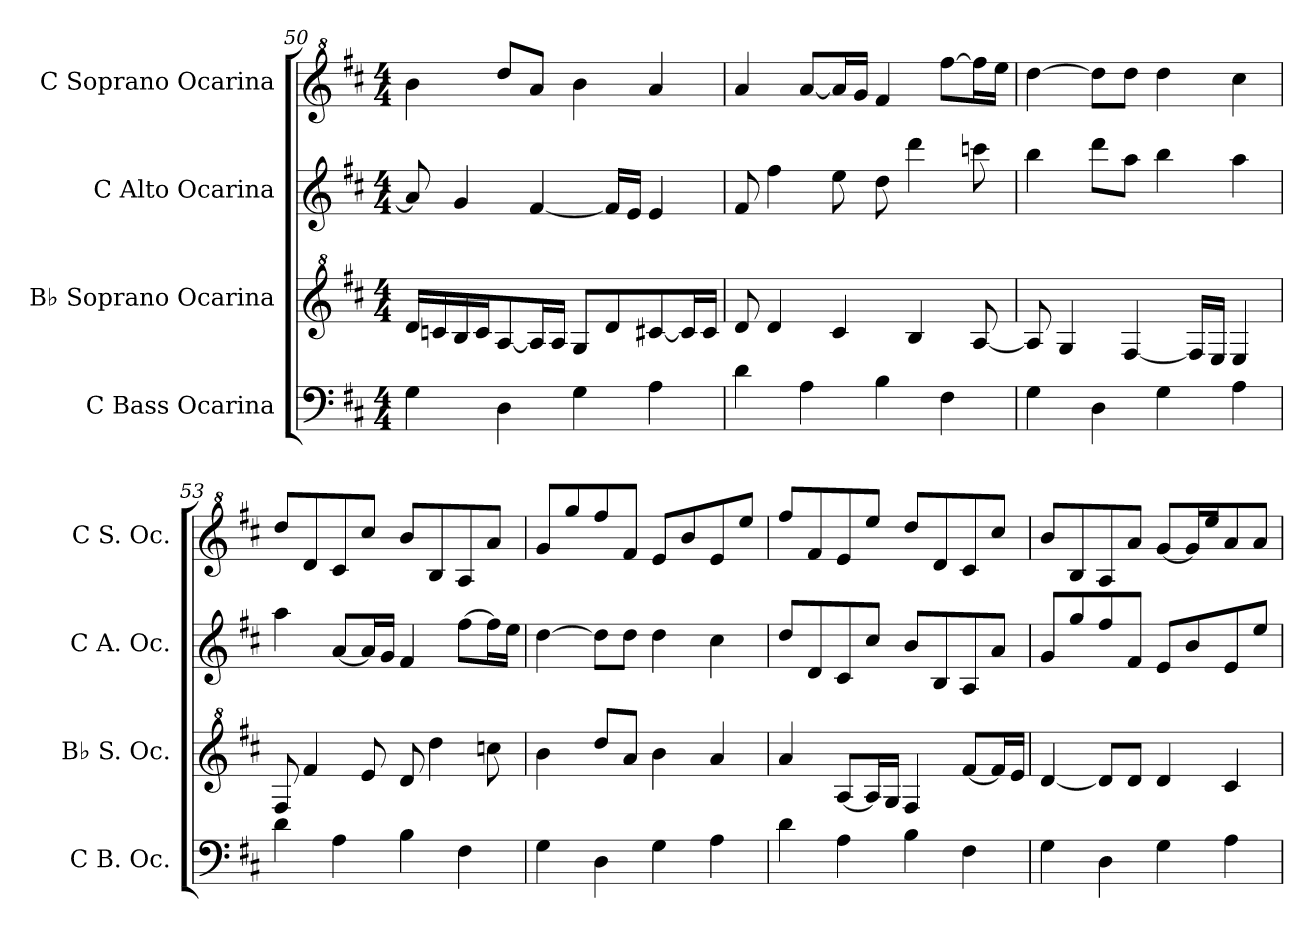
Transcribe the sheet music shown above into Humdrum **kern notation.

**kern	**kern	**kern	**kern
*part4	*part3	*part2	*part1
*staff4	*staff3	*staff2	*staff1
*I"C Bass Ocarina	*I"B♭ Soprano Ocarina	*I"C Alto Ocarina	*I"C Soprano Ocarina
*I'C B. Oc.	*I'B♭ S. Oc.	*I'C A. Oc.	*I'C S. Oc.
!!LO:LB:g=z
*clefF4	*clefG^2	*clefG2	*clefG^2
*k[f#c#]	*k[f#c#]	*k[f#c#]	*k[f#c#]
*D:	*D:	*D:	*D:
*M4/4	*M4/4	*M4/4	*M4/4
=50	=50	=50	=50
4G\	16dd/LL	8a/]	4bb\
.	16ccn/	.	.
.	16b/	4g/	.
.	16cc/J	.	.
4D\	[8a/	.	8ddd/L
.	16a/L]	[4f#/	8aa/J
.	16a/JJ	.	.
4G\	8g/L	.	4bb\
.	8dd/	16f#/LL]	.
.	.	16e/JJ	.
4A\	[8cc#X/	4e/	4aa/
.	16cc#/L]	.	.
.	16cc#/JJ	.	.
=51	=51	=51	=51
4d\	8dd/	8f#/	4aa/
.	4dd/	4ff#\	.
4A\	.	.	[8aa/L
.	4cc#/	8ee\	16aa/L]
.	.	.	16gg/JJ
4B\	.	8dd\	4ff#/
.	4b/	4ddd\	.
4F#\	.	.	[8fff#\L
.	[8a/	8cccn\	16fff#\L]
.	.	.	16eee\JJ
!!LO:PB:g=z
=52	=52	=52	=52
4G\	8a/]	4bb\	[4ddd\
.	4g/	.	.
4D\	.	8ddd\L	8ddd\L]
.	[4f#/	8aa\J	8ddd\J
4G\	.	4bb\	4ddd\
.	16f#/LL]	.	.
.	16e/JJ	.	.
4A\	4e/	4aa\	4ccc#\
!!LO:PB:g=z
=53	=53	=53	=53
4d\	8f#/	4aa\	8ddd/L
.	4ff#/	.	8dd/
4A\	.	[8a/L	8cc#/
.	8ee/	16a/L]	8ccc#/J
.	.	16g/JJ	.
4B\	8dd/	4f#/	8bb/L
.	4ddd\	.	8b/
4F#\	.	[8ff#\L	8a/
.	8cccn\	16ff#\L]	8aa/J
.	.	16ee\JJ	.
=54	=54	=54	=54
4G\	4bb\	[4dd\	8gg/L
.	.	.	8ggg/
4D\	8ddd/L	8dd\L]	8fff#/
.	8aa/J	8dd\J	8ff#/J
4G\	4bb\	4dd\	8ee/L
.	.	.	8bb/
4A\	4aa/	4cc#\	8ee/
.	.	.	8eee/J
=55	=55	=55	=55
4d\	4aa/	8dd/L	8fff#/L
.	.	8d/	8ff#/
4A\	[8a/L	8c#/	8ee/
.	16a/L]	8cc#/J	8eee/J
.	16g/JJ	.	.
4B\	4f#/	8b/L	8ddd/L
.	.	8B/	8dd/
4F#\	[8ff#/L	8A/	8cc#/
.	16ff#/L]	8a/J	8ccc#/J
.	16ee/JJ	.	.
!!LO:PB:g=z
=56	=56	=56	=56
4G\	[4dd/	8g/L	8bb/L
.	.	8gg/	8b/
4D\	8dd/L]	8ff#/	8a/
.	8dd/J	8f#/J	8aa/J
4G\	4dd/	8e/L	[8gg/L
.	.	8b/	16gg/L]
.	.	.	16eee/J
4A\	4cc#/	8e/	8aa/
.	.	8ee/J	8aa/J
=	=	=	=
*-	*-	*-	*-
